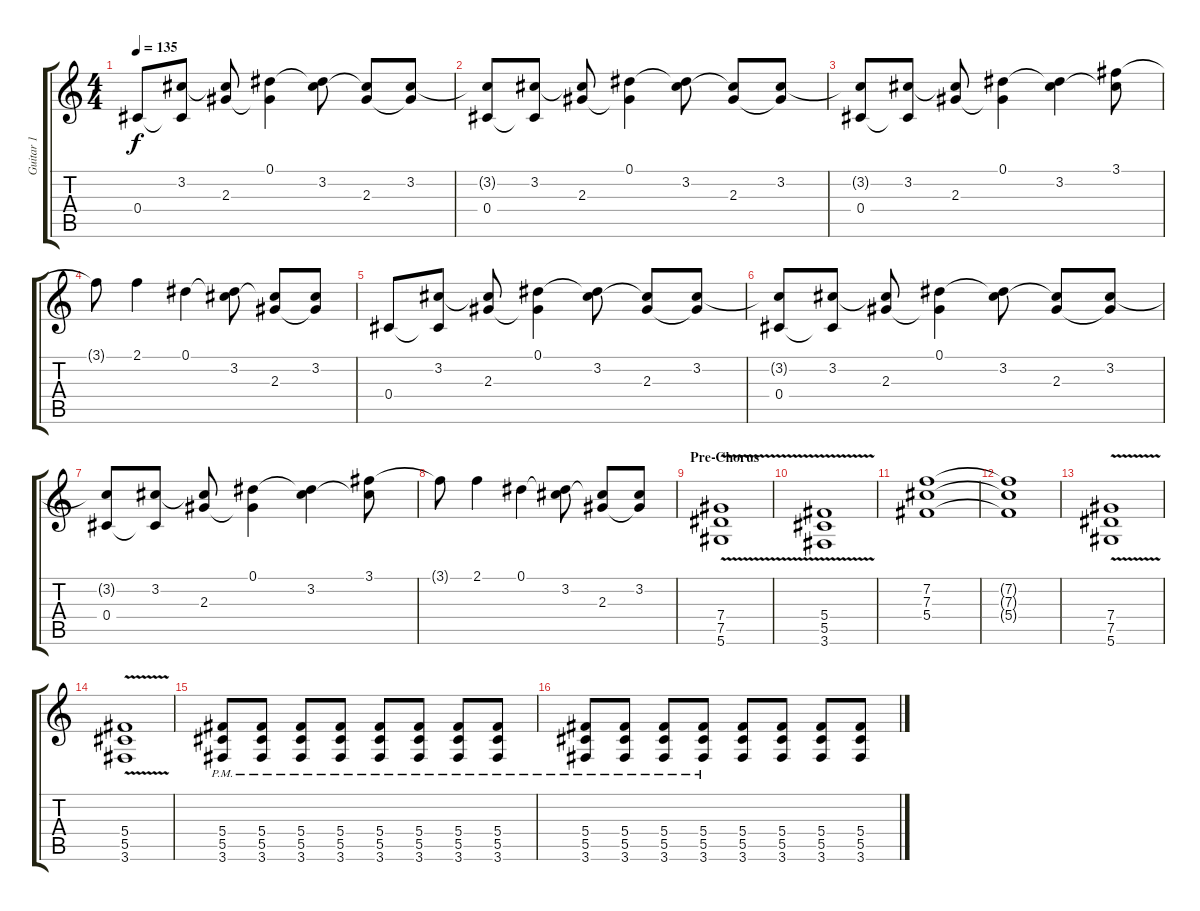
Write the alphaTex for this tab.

\track ("Guitar 1" "Guitar 1") {instrument electricguitarclean}
\staff {score tabs}
\tuning (Eb4 Bb3 Gb3 Db3 Ab2 Eb2) {hide}
\ts (4 4)
\tempo 135
\clef g2
\ks c
0.4.8{dy f} (3.2 0.4{t}).8 (3.2{t} 2.3).8 (0.1 2.3{t}).4 (0.1{t} 3.2).8 (3.2{t} 2.3).8 (3.2 2.3{t}).8 |
(3.2{t} 0.4).8 (3.2 0.4{t}).8 (3.2{t} 2.3).8 (0.1 2.3{t}).4 (0.1{t} 3.2).8 (3.2{t} 2.3).8 (3.2 2.3{t}).8 |
(3.2{t} 0.4).8 (3.2 0.4{t}).8 (3.2{t} 2.3).8 (0.1 2.3{t}).4 (0.1{t} 3.2).4 (3.1 3.2{t}).8 |
3.1{t}.8 2.1.4 0.1.4 (0.1{t} 3.2).8 (3.2{t} 2.3).8 (3.2 2.3{t}).8 |
0.4.8 (3.2 0.4{t}).8 (3.2{t} 2.3).8 (0.1 2.3{t}).4 (0.1{t} 3.2).8 (3.2{t} 2.3).8 (3.2 2.3{t}).8 |
(3.2{t} 0.4).8 (3.2 0.4{t}).8 (3.2{t} 2.3).8 (0.1 2.3{t}).4 (0.1{t} 3.2).8 (3.2{t} 2.3).8 (3.2 2.3{t}).8 |
(3.2{t} 0.4).8 (3.2 0.4{t}).8 (3.2{t} 2.3).8 (0.1 2.3{t}).4 (0.1{t} 3.2).4 (3.1 3.2{t}).8 |
3.1{t}.8 2.1.4 0.1.4 (0.1{t} 3.2).8 (3.2{t} 2.3).8 (3.2 2.3{t}).8 |
\section ("" "Pre-Chorus")
(7.4{v} 7.5{v} 5.6{v}).1{volume 16 instrument distortionguitar} |
(5.4{v} 5.5{v} 3.6{v}).1 |
(7.2 7.3 5.4).1 |
(7.2{t} 7.3{t} 5.4{t}).1 |
(7.4{v} 7.5 5.6).1 |
(5.4{v} 5.5 3.6).1 |
(5.4{pm} 5.5{pm} 3.6{pm}).8{instrument distortionguitar} (5.4{pm} 5.5{pm} 3.6{pm}).8 (5.4{pm} 5.5{pm} 3.6{pm}).8 (5.4{pm} 5.5{pm} 3.6{pm}).8 (5.4{pm} 5.5{pm} 3.6{pm}).8 (5.4{pm} 5.5{pm} 3.6{pm}).8 (5.4{pm} 5.5{pm} 3.6{pm}).8 (5.4{pm} 5.5{pm} 3.6{pm}).8 |
(5.4{pm} 5.5{pm} 3.6{pm}).8 (5.4{pm} 5.5{pm} 3.6{pm}).8 (5.4{pm} 5.5{pm} 3.6{pm}).8 (5.4{pm} 5.5{pm} 3.6{pm}).8 (5.4 5.5 3.6).8 (5.4 5.5 3.6).8 (5.4 5.5 3.6).8 (5.4 5.5 3.6).8
